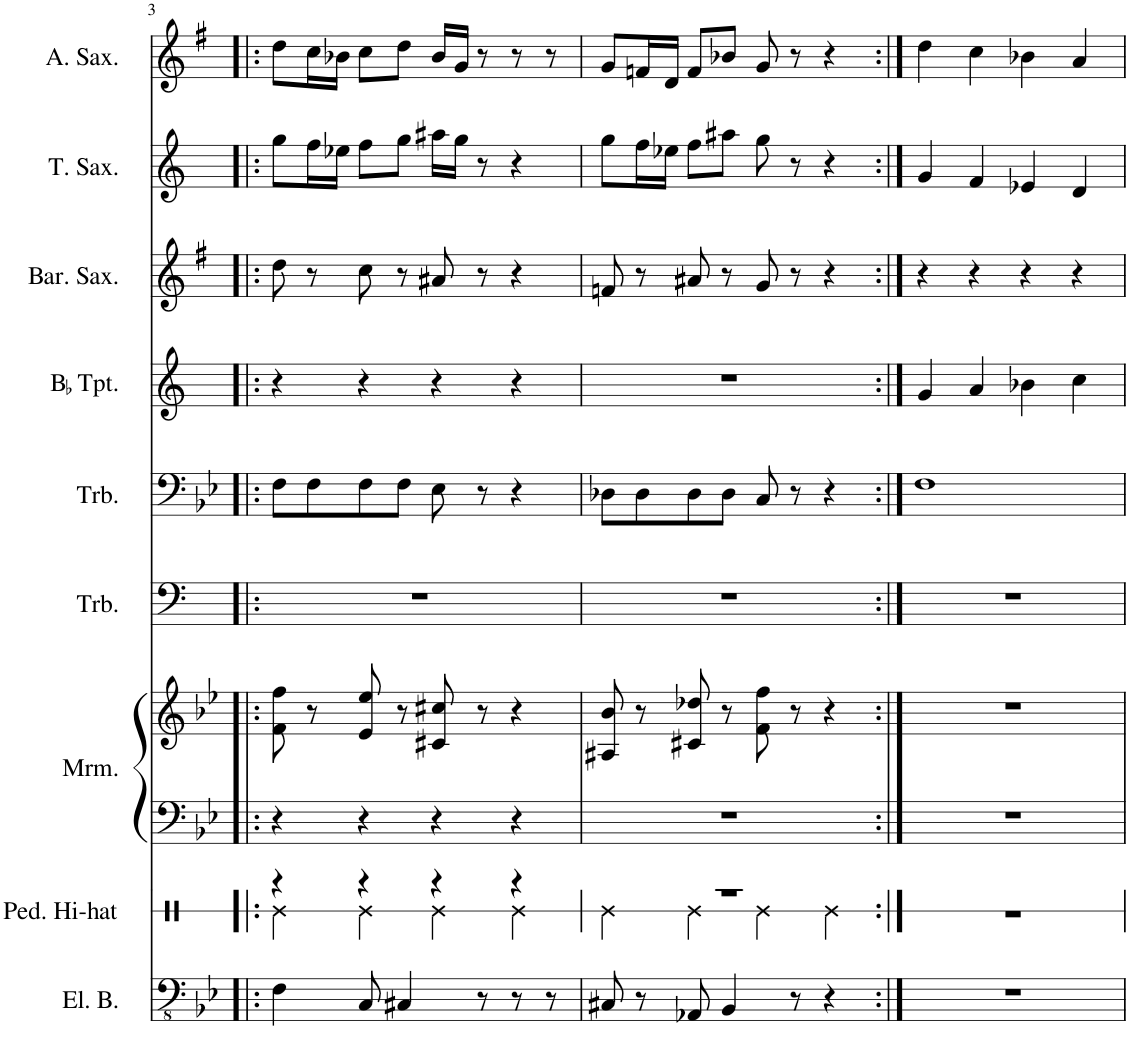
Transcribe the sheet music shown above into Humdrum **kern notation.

**kern	**kern	**kern	**kern	**kern	**kern	**kern	**kern	**kern	**kern
*part9	*part8	*part7	*part7	*part6	*part5	*part4	*part3	*part2	*part1
*staff10	*staff9	*staff8	*staff7	*staff6	*staff5	*staff4	*staff3	*staff2	*staff1
*I"Electric Bass	*I"Pedal Hi-hat	*I"Marimba	*	*I"Trombone	*I"Trombone	*I"BaccidentalFlat Trumpet	*I"Baritone Saxophone	*I"Tenor Saxophone	*I"Alto Saxophone
*I'El. B.	*I'Ped. Hi-hat	*I'Mrm.	*	*I'Trb.	*I'Trb.	*I'BaccidentalFlat Tpt.	*I'Bar. Sax.	*I'T. Sax.	*I'A. Sax.
!!LO:PB:g=z
*clefFv4	*clefX	*clefF4	*clefG2	*clefF4	*clefF4	*clefG2	*clefG2	*clefG2	*clefG2
*	*	*	*	*	*	*Trd1c2	*Trd12c21	*Trd8c14	*Trd5c9
*k[b-e-]	*k[]	*k[b-e-]	*k[b-e-]	*k[]	*k[b-e-]	*k[]	*k[f#]	*k[]	*k[f#]
*M4/4	*M4/4	*M4/4	*M4/4	*M4/4	*M4/4	*M4/4	*M4/4	*M4/4	*M4/4
=3!|:	=3!|:	=3!|:	=3!|:	=3!|:	=3!|:	=3!|:	=3!|:	=3!|:	=3!|:
*	*^	*	*	*	*	*	*	*	*
4FF\	4r	4Re\	4r	8f\ 8ff\	1r	8F\L	4r	8dd\	8gg\L	8dd\L
.	.	.	.	8r	.	8F\	.	8r	16ff\L	16cc\L
.	.	.	.	.	.	.	.	.	16ee-X\JJ	16b-X\JJ
8CC/	4r	4Re\	4r	8e-/ 8ee-/	.	8F\	4r	8cc\	8ff\L	8cc\L
4CC#X/	.	.	.	8r	.	8F\J	.	8r	8gg\J	8dd\J
.	4r	4Re\	4r	8c#X/ 8cc#X/	.	8E-\	4r	8a#X/	16aa#X\LL	16b-/LL
.	.	.	.	.	.	.	.	.	16gg\JJ	16g/JJ
8r	.	.	.	8r	.	8r	.	8r	8r	8r
8r	4r	4Re\	4r	4r	.	4r	4r	4r	4r	8r
8r	.	.	.	.	.	.	.	.	.	8r
=4	=4	=4	=4	=4	=4	=4	=4	=4	=4	=4
8CC#X/	1r	4Re\	1r	8A#X/ 8b-/	1r	8D-X\L	1r	8fn/	8gg\L	8g/L
8r	.	.	.	8r	.	8D-\	.	8r	16ff\L	16fn/L
.	.	.	.	.	.	.	.	.	16ee-X\JJ	16d/JJ
8AAA-X/	.	4Re\	.	8c#X/ 8dd-X/	.	8D-\	.	8a#X/	8ff\L	8f/L
4BBB-/	.	.	.	8r	.	8D-\J	.	8r	8aa#X\J	8b-X/J
.	.	4Re\	.	8f\ 8ff\	.	8C/	.	8g/	8gg\	8g/
8r	.	.	.	8r	.	8r	.	8r	8r	8r
4r	.	4Re\	.	4r	.	4r	.	4r	4r	4r
*	*v	*v	*	*	*	*	*	*	*	*
=5:|!	=5:|!	=5:|!	=5:|!	=5:|!	=5:|!	=5:|!	=5:|!	=5:|!	=5:|!
1r	1r	1r	1r	1r	1F	4g/	4r	4g/	4dd\
.	.	.	.	.	.	4a/	4r	4f/	4cc\
.	.	.	.	.	.	4b-X\	4r	4e-X/	4b-X\
.	.	.	.	.	.	4cc\	4r	4d/	4a/
=	=	=	=	=	=	=	=	=	=
*-	*-	*-	*-	*-	*-	*-	*-	*-	*-
